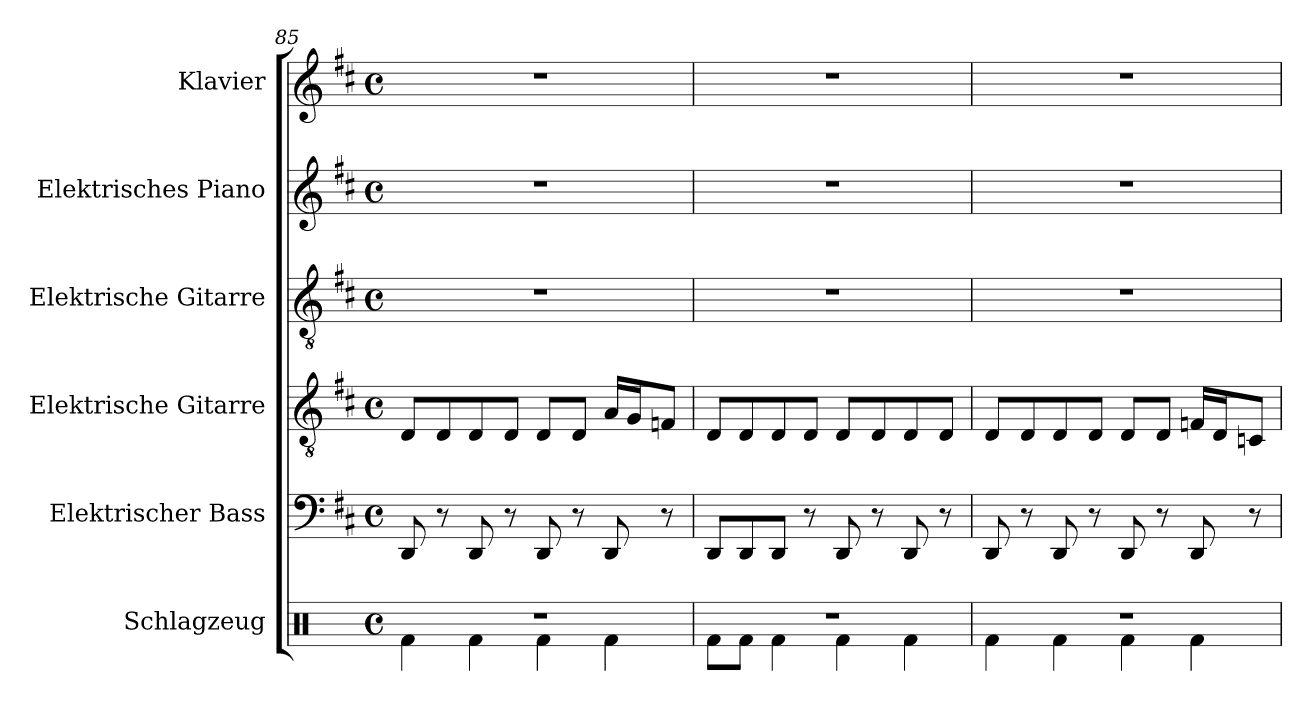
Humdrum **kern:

**kern	**kern	**kern	**kern	**kern	**kern
*part6	*part5	*part4	*part3	*part2	*part1
*staff6	*staff5	*staff4	*staff3	*staff2	*staff1
*I"Schlagzeug	*I"Elektrischer Bass	*I"Elektrische Gitarre	*I"Elektrische Gitarre	*I"Elektrisches Piano	*I"Klavier
*I'Slzg.	*I'E-B.	*I'E-Git.	*I'E-Git.	*I'E-Pno.	*I'Klav.
*clefX	*clefF4	*clefGv2	*clefGv2	*clefG2	*clefG2
*	*ITrd7c12	*	*	*	*
*k[]	*k[f#c#]	*k[f#c#]	*k[f#c#]	*k[f#c#]	*k[f#c#]
*M4/4	*M4/4	*M4/4	*M4/4	*M4/4	*M4/4
*met(c)	*met(c)	*met(c)	*met(c)	*met(c)	*met(c)
=85	=85	=85	=85	=85	=85
*^	*	*	*	*	*
1r	4Rf\	8DDD/	8D/L	1r	1r	1r
.	.	8r	8D/	.	.	.
.	4Rf\	8DDD/	8D/	.	.	.
.	.	8r	8D/J	.	.	.
.	4Rf\	8DDD/	8D/L	.	.	.
.	.	8r	8D/J	.	.	.
.	4Rf\	8DDD/	16A/LL	.	.	.
.	.	.	16G/J	.	.	.
.	.	8r	8Fn/J	.	.	.
=86	=86	=86	=86	=86	=86	=86
1r	8Rf\L	8DDD/L	8D/L	1r	1r	1r
.	8Rf\J	8DDD/	8D/	.	.	.
.	4Rf\	8DDD/J	8D/	.	.	.
.	.	8r	8D/J	.	.	.
.	4Rf\	8DDD/	8D/L	.	.	.
.	.	8r	8D/	.	.	.
.	4Rf\	8DDD/	8D/	.	.	.
.	.	8r	8D/J	.	.	.
!!LO:LB:g=z
=87	=87	=87	=87	=87	=87	=87
1r	4Rf\	8DDD/	8D/L	1r	1r	1r
.	.	8r	8D/	.	.	.
.	4Rf\	8DDD/	8D/	.	.	.
.	.	8r	8D/J	.	.	.
.	4Rf\	8DDD/	8D/L	.	.	.
.	.	8r	8D/J	.	.	.
.	4Rf\	8DDD/	16Fn/LL	.	.	.
.	.	.	16D/J	.	.	.
.	.	8r	8Cn/J	.	.	.
*v	*v	*	*	*	*	*
=	=	=	=	=	=
*-	*-	*-	*-	*-	*-
